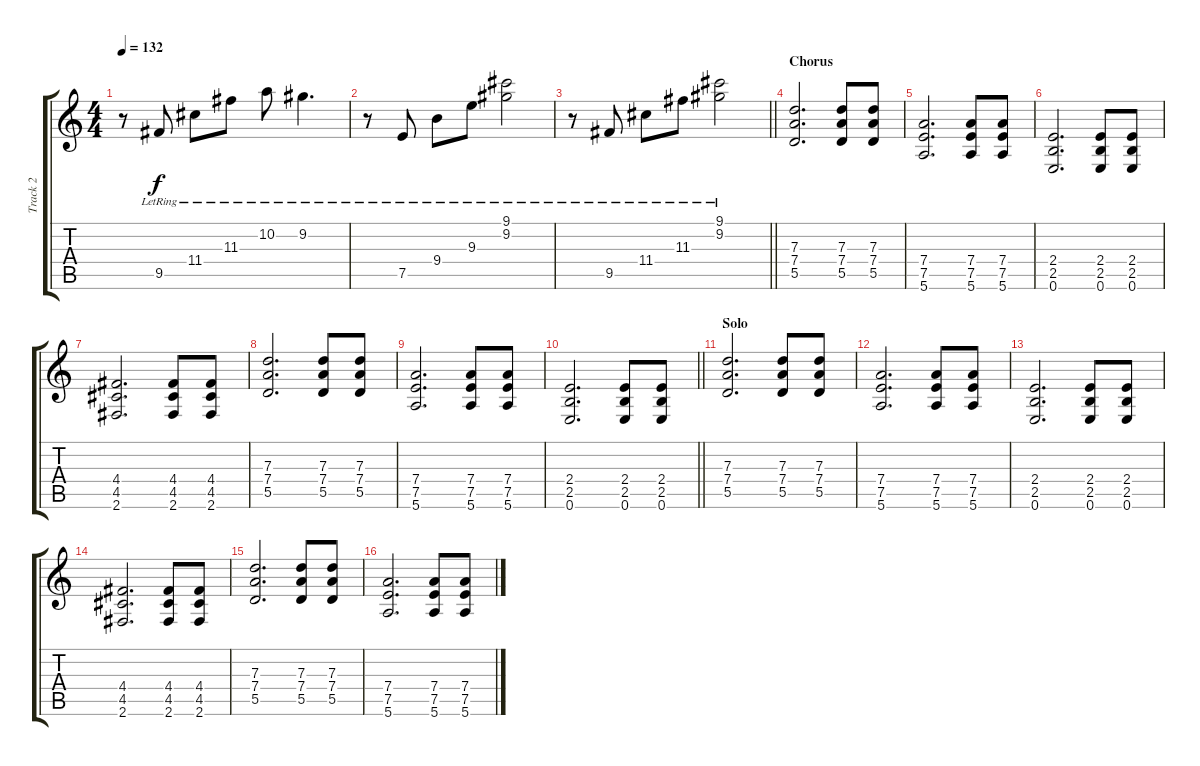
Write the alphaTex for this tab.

\track ("Track 2" "Track 2") {instrument acousticguitarsteel}
\staff {score tabs}
\tuning (E4 B3 G3 D3 A2 E2) {hide}
\ts (4 4)
\tempo 132
\clef g2
\ks c
r.8{dy f} 9.5{lr}.8 11.4{lr}.8 11.3{lr}.8 10.2{lr}.8 9.2{lr}.4{d} |
r.8 7.5{lr}.8 9.4{lr}.8 9.3{lr}.8 (9.1{lr} 9.2{lr}).2 |
\barLineRight lightlight
r.8 9.5{lr}.8 11.4{lr}.8 11.3{lr}.8 (9.1{lr} 9.2{lr}).2 |
\section ("" "Chorus")
(7.3 7.4 5.5).2{d} (7.3 7.4 5.5).8 (7.3 7.4 5.5).8 |
(7.4 7.5 5.6).2{d} (7.4 7.5 5.6).8 (7.4 7.5 5.6).8 |
(2.4 2.5 0.6).2{d} (2.4 2.5 0.6).8 (2.4 2.5 0.6).8 |
(4.4 4.5 2.6).2{d} (4.4 4.5 2.6).8 (4.4 4.5 2.6).8 |
(7.3 7.4 5.5).2{d} (7.3 7.4 5.5).8 (7.3 7.4 5.5).8 |
(7.4 7.5 5.6).2{d} (7.4 7.5 5.6).8 (7.4 7.5 5.6).8 |
\barLineRight lightlight
(2.4 2.5 0.6).2{d} (2.4 2.5 0.6).8 (2.4 2.5 0.6).8 |
\section ("" "Solo")
(7.3 7.4 5.5).2{d} (7.3 7.4 5.5).8 (7.3 7.4 5.5).8 |
(7.4 7.5 5.6).2{d} (7.4 7.5 5.6).8 (7.4 7.5 5.6).8 |
(2.4 2.5 0.6).2{d} (2.4 2.5 0.6).8 (2.4 2.5 0.6).8 |
(4.4 4.5 2.6).2{d} (4.4 4.5 2.6).8 (4.4 4.5 2.6).8 |
(7.3 7.4 5.5).2{d} (7.3 7.4 5.5).8 (7.3 7.4 5.5).8 |
(7.4 7.5 5.6).2{d} (7.4 7.5 5.6).8 (7.4 7.5 5.6).8
